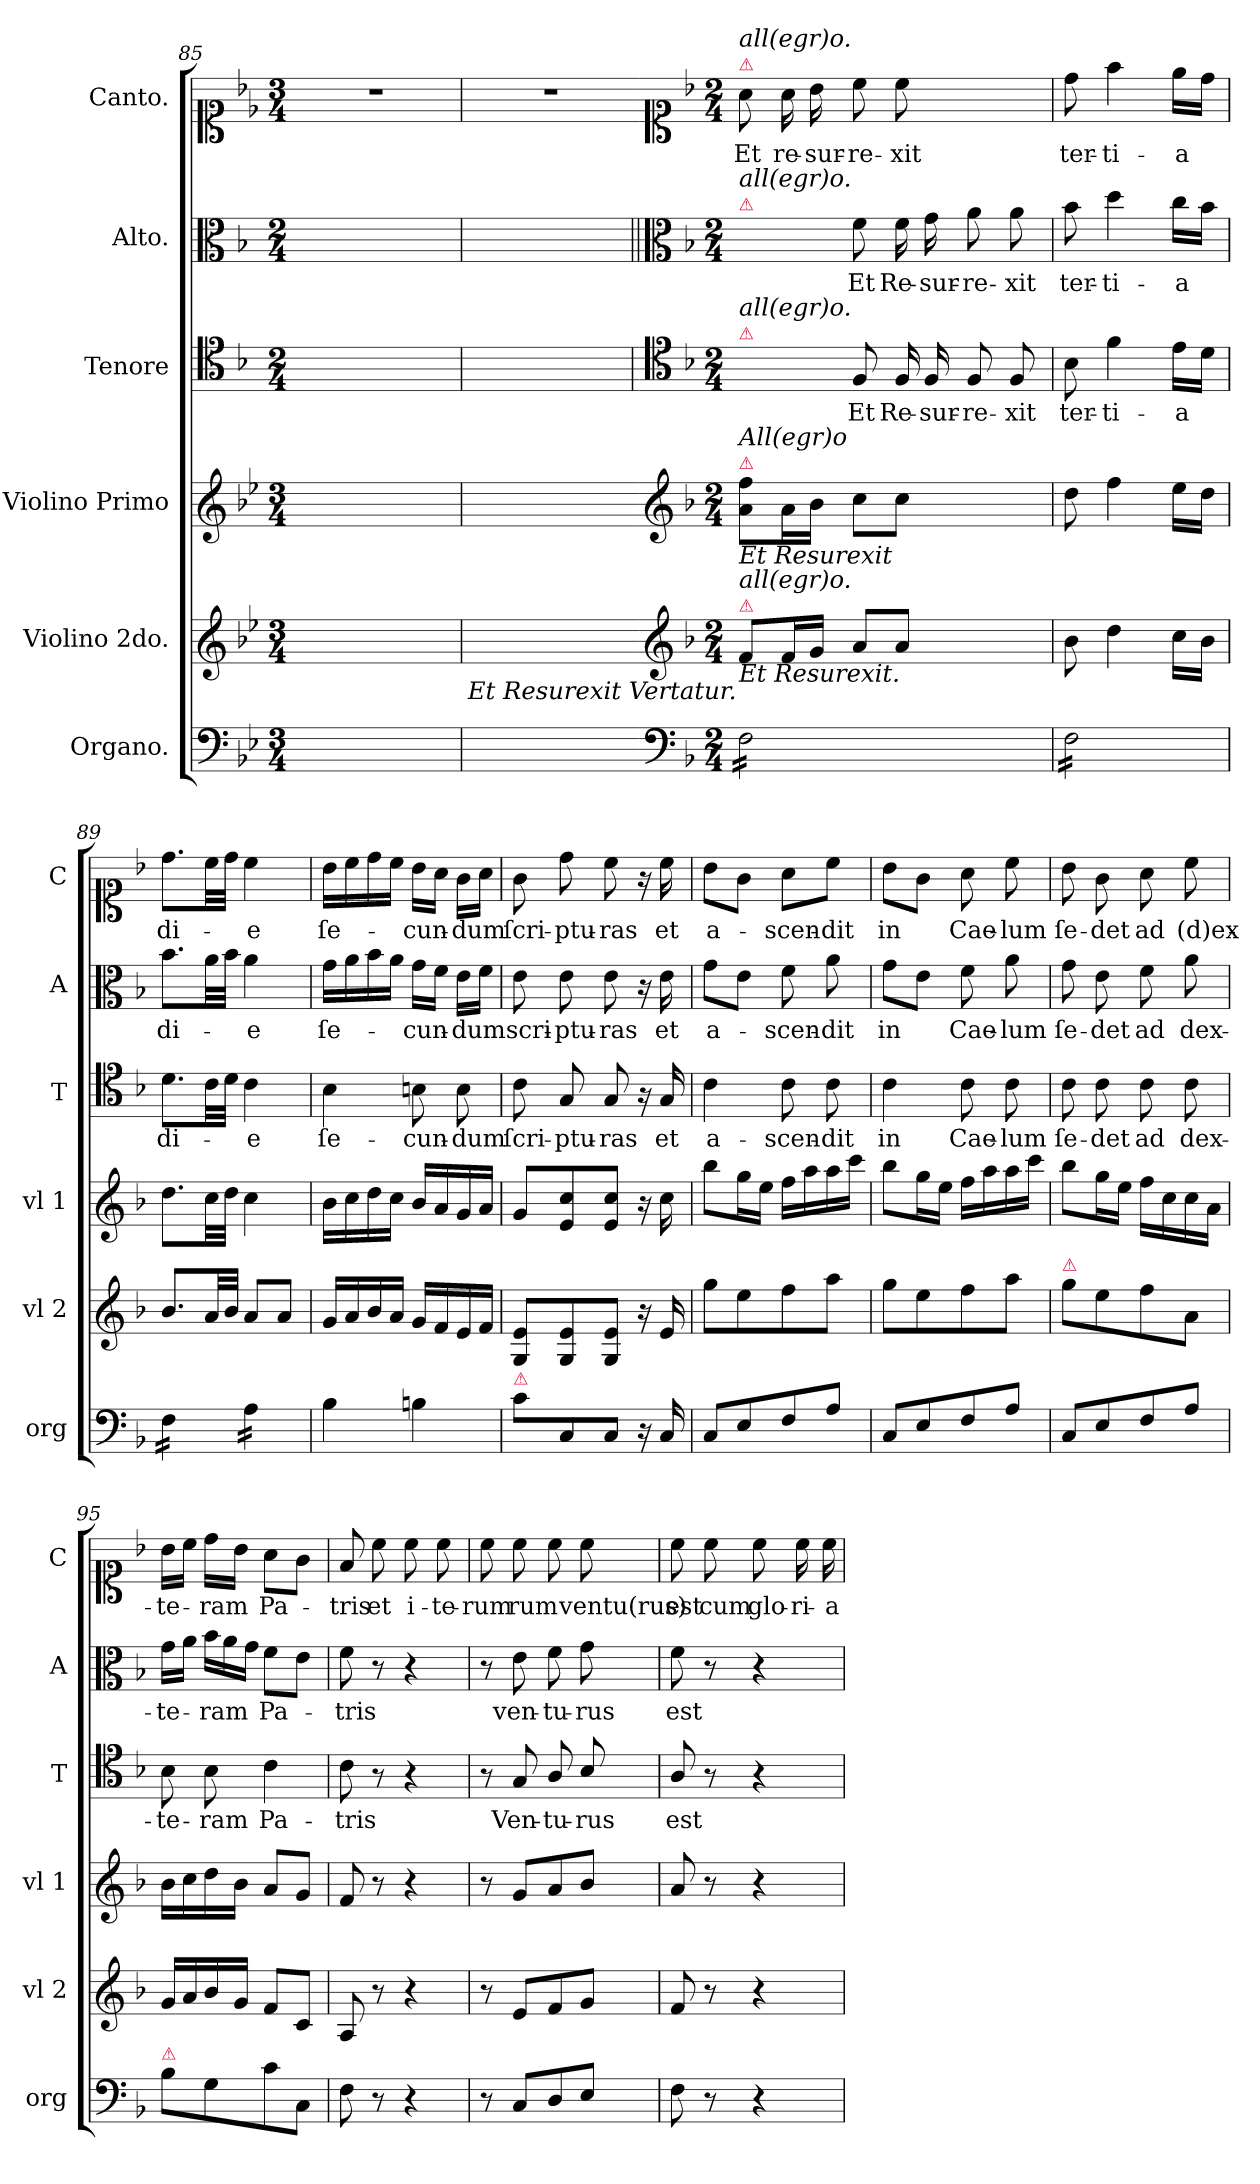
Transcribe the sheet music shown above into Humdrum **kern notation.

**kern	**kern	**kern	**kern	**text	**kern	**text	**kern	**text
*part6	*part5	*part4	*part3	*part3	*part2	*part2	*part1	*part1
*staff6	*staff5	*staff4	*staff3	*staff3	*staff2	*staff2	*staff1	*staff1
*I"Organo.	*I"Violino 2do.	*I"Violino Primo	*I"Tenore	*	*I"Alto.	*	*I"Canto.	*
*I'org	*I'vl 2	*I'vl 1	*I'T	*	*I'A	*	*I'C	*
*clefF4	*clefG2	*clefG2	*clefC4	*	*clefC3	*	*clefC1	*
*k[b-e-]	*k[b-e-]	*k[b-e-]	*k[b-]	*	*k[b-]	*	*k[b-e-]	*
*B-:	*B-:	*B-:	*F:	*	*F:	*	*B-:	*
*M3/4	*M3/4	*M3/4	*M2/4	*	*M2/4	*	*M3/4	*
=85	=85	=85	=85	=85	=85	=85	=85	=85
2.ryy	2.ryy	2.ryy	2ryy	.	2ryy	.	2.r	.
.	.	.	4ryy	.	4ryy	.	.	.
=86	=86	=86	=86	=86	=86	=86	=86	=86
!	!LO:TX:b:i:t=Et Resurexit Vertatur.	!	!	!	!	!	!	!
2.ryy	2.ryy	2.ryy	4ryy	.	4ryy	.	2.r	.
.	.	.	2ryy	.	2ryy	.	.	.
=87	=87||	=87||	=87	=87||	=87||	=87||	=87||	=87||
*clefF4	*clefG2	*clefG2	*clefC4	*	*clefC3	*	*clefC1	*
*k[b-]	*k[b-]	*k[b-]	*k[b-]	*	*k[b-]	*	*k[b-]	*
*F:	*F:	*F:	*F:	*	*F:	*	*F:	*
*M2/4	*M2/4	*M2/4	*M2/4	*	*M2/4	*	*M2/4	*
!	!	!	!	!	!	!	!LO:TX:a:color=crimson:t=⚠	!
!	!	!	!	!	!	!	!LO:TX:a:i:t=all(egr)o.	!
!	!	!	!	!	!LO:TX:a:color=crimson:t=⚠	!	!	!
!	!	!	!	!	!LO:TX:a:i:t=all(egr)o.	!	!	!
!	!	!	!LO:TX:a:color=crimson:t=⚠	!	!	!	!	!
!	!	!	!LO:TX:a:i:t=all(egr)o.	!	!	!	!	!
!	!	!LO:TX:a:color=crimson:t=⚠	!	!	!	!	!	!
!	!	!LO:TX:b:i:t=Et Resurexit	!	!	!	!	!	!
!	!	!LO:TX:a:i:t=All(egr)o	!	!	!	!	!	!
!	!LO:TX:a:color=crimson:t=⚠	!	!	!	!	!	!	!
!	!LO:TX:b:i:t=Et Resurexit.	!	!	!	!	!	!	!
!	!LO:TX:a:i:t=all(egr)o.	!	!	!	!	!	!	!
!LO:TX:a:color=crimson:t=⚠	!	!	!	!	!	!	!	!
!LO:TX:b:i:t=Et Resurexit	!	!	!	!	!	!	!	!
!LO:TX:a:i:t=all(egr)o. Mode&colon;(rato)	!	!	!	!	!	!	!	!
*tremolo	*	*	*	*	*	*	*	*
16F\LL	8f/L	8a\ 8ff\L	4ryy	.	4ryy	.	8a\	Et
16F\	.	.	.	.	.	.	.	.
16F\	16f/L	16a\L	.	.	.	.	16a\	re-
16F\	16g/JJ	16b-\JJ	.	.	.	.	16b-\	-sur-
16F\	8a/L	8cc\L	8F/	Et	8f\	Et	8cc\	-re-
16F\	.	.	.	.	.	.	.	.
16F\	8a/J	8cc\J	16F/	Re-	16f\	Re-	8cc\	-xit
16F\JJ	.	.	16F/	-sur-	16g\	-sur-	.	.
4ryy	4ryy	4ryy	8F/	-re-	8a\	-re-	4ryy	.
.	.	.	8F/	-xit	8a\	-xit	.	.
=88	=88	=88	=88	=88	=88	=88	=88	=88
16F\LL	8b-\	8dd\	8B-\	ter-	8b-\	ter-	8dd\	ter-
16F\	.	.	.	.	.	.	.	.
16F\	4dd\	4ff\	4f\	-ti-	4dd\	-ti-	4ff\	-ti-
16F\	.	.	.	.	.	.	.	.
16F\	.	.	.	.	.	.	.	.
16F\	.	.	.	.	.	.	.	.
16F\	16cc\LL	16ee\LL	16e\LL	-a	16cc\LL	-a	16ee\LL	-a
16F\JJ	16b-\JJ	16dd\JJ	16d\JJ	.	16b-\JJ	.	16dd\JJ	.
=89	=89	=89	=89	=89	=89	=89	=89	=89
16F\LL	8.b-/L	8.dd\L	8.d\L	di-	8.b-\L	di-	8.dd\L	di-
16F\	.	.	.	.	.	.	.	.
16F\	.	.	.	.	.	.	.	.
16F\JJ	32a/LL	32cc\LL	32c\LL	.	32a\LL	.	32cc\LL	.
.	32b-/JJJ	32dd\JJJ	32d\JJJ	.	32b-\JJJ	.	32dd\JJJ	.
16A\LL	8a/L	4cc\	4c\	-e	4a\	-e	4cc\	-e
16A\	.	.	.	.	.	.	.	.
16A\	8a/J	.	.	.	.	.	.	.
16A\JJ	.	.	.	.	.	.	.	.
*Xtremolo	*	*	*	*	*	*	*	*
=90	=90	=90	=90	=90	=90	=90	=90	=90
4B-\	16g/LL	16b-\LL	4B-\	ſe-	16g\LL	ſe-	16b-\LL	ſe-
.	16a/	16cc\	.	.	16a\	.	16cc\	.
.	16b-/	16dd\	.	.	16b-\	.	16dd\	.
.	16a/JJ	16cc\JJ	.	.	16a\JJ	.	16cc\JJ	.
4Bn\	16g/LL	16b-/LL	8Bn\	-cun-	16g\LL	-cun-	16b-\LL	-cun-
.	16f/	16a/	.	.	16f\JJ	.	16a\JJ	.
.	16e/	16g/	8B\	-dum	16e\LL	-dum	16g\LL	-dum
.	16f/JJ	16a/JJ	.	.	16f\JJ	.	16a\JJ	.
=91	=91	=91	=91	=91	=91	=91	=91	=91
!LO:TX:a:color=crimson:t=⚠	!	!	!	!	!	!	!	!
8c\L	8G/ 8e/L	8g/L	8c\	ſcri-	8e\	scri-	8g\	ſcri-
8C/	8G/ 8e/	8e/ 8cc/	8G/	-ptu-	8e\	-ptu-	8dd\	-ptu-
8C/J	8G/ 8e/J	8e/ 8cc/J	8G/	-ras	8e\	-ras	8cc\	-ras
16r	16r	16r	16r	.	16r	.	16r	.
16C/	16e/	16cc\	16G/	et	16e\	et	16cc\	et
=92	=92	=92	=92	=92	=92	=92	=92	=92
8C/L	8gg\L	8bb-\L	4c\	a-	8g\L	a-	8b-\L	a-
8E/	8ee\	16gg\L	.	.	8e\J	.	8g\J	.
.	.	16ee\JJ	.	.	.	.	.	.
8F/	8ff\	16ff\LL	8c\	-scen-	8f\	-scen-	8a\L	-scen-
.	.	16aa\	.	.	.	.	.	.
8A/J	8aa\J	16aa\	8c\	-dit	8a\	-dit	8cc\J	-dit
.	.	16ccc\JJ	.	.	.	.	.	.
=93	=93	=93	=93	=93	=93	=93	=93	=93
8C/L	8gg\L	8bb-\L	4c\	in	8g\L	in	8b-\L	in
8E/	8ee\	16gg\L	.	.	8e\J	.	8g\J	.
.	.	16ee\JJ	.	.	.	.	.	.
8F/	8ff\	16ff\LL	8c\	Cae-	8f\	Cae-	8a\	Cae-
.	.	16aa\	.	.	.	.	.	.
8A/J	8aa\J	16aa\	8c\	-lum	8a\	-lum	8cc\	-lum
.	.	16ccc\JJ	.	.	.	.	.	.
=94	=94	=94	=94	=94	=94	=94	=94	=94
!	!LO:TX:a:color=crimson:t=⚠	!	!	!	!	!	!	!
8C/L	8gg\L	8bb-\L	8c\	ſe-	8g\	ſe-	8b-\	ſe-
8E/	8ee\	16gg\L	8c\	-det	8e\	-det	8g\	-det
.	.	16ee\JJ	.	.	.	.	.	.
8F/	8ff\	16ff\LL	8c\	ad	8f\	ad	8a\	ad
.	.	16cc\	.	.	.	.	.	.
8A/J	8a/J	16cc\	8c\	dex-	8a\	dex-	8cc\	(d)ex-
.	.	16a\JJ	.	.	.	.	.	.
=95	=95	=95	=95	=95	=95	=95	=95	=95
!LO:TX:a:color=crimson:t=⚠	!	!	!	!	!	!	!	!
8B-\L	16g/LL	16b-\LL	8B-\	-te-	16g\LL	-te-	16b-\LL	-te-
.	16a/	16cc\	.	.	16a\JJ	.	16cc\JJ	.
*	*	*	*	*	*Xtuplet	*	*	*
8G\	16b-/	16dd\	8B-\	-ram	24b-\LL	-ram	16dd\LL	-ram
.	.	.	.	.	24a\	.	.	.
.	16g/JJ	16b-\JJ	.	.	.	.	16b-\JJ	.
.	.	.	.	.	24g\JJ	.	.	.
8c\	8f/L	8a/L	4c\	Pa-	8f\L	Pa-	8a\L	Pa-
8C/J	8c/J	8g/J	.	.	8e\J	.	8g\J	.
=96	=96	=96	=96	=96	=96	=96	=96	=96
8F\	8A/	8f/	8c\	-tris	8f\	-tris	8f/	-tris
8r	8r	8r	8r	.	8r	.	8cc\	et
4r	4r	4r	4r	.	4r	.	8cc\	i-
.	.	.	.	.	.	.	8cc\	-te-
=97	=97	=97	=97	=97	=97	=97	=97	=97
8r	8r	8r	8r	.	8r	.	8cc\	-rum
8C/L	8e/L	8g/L	8G/	Ven-	8e\	ven-	8cc\	-rum
8D/	8f/	8a/	8A/	-tu-	8f\	-tu-	8cc\	.
8E/J	8g/J	8b-/J	8B-/	-rus	8g\	-rus	8cc\	ventu(rus)
=98	=98	=98	=98	=98	=98	=98	=98	=98
8F\	8f/	8a/	8A/	est	8f\	est	8cc\	est
8r	8r	8r	8r	.	8r	.	8cc\	cum
4r	4r	4r	4r	.	4r	.	8cc\	glo-
.	.	.	.	.	.	.	16cc\	-ri-
.	.	.	.	.	.	.	16cc\	-a
=	=	=	=	=	=	=	=	=
*-	*-	*-	*-	*-	*-	*-	*-	*-
